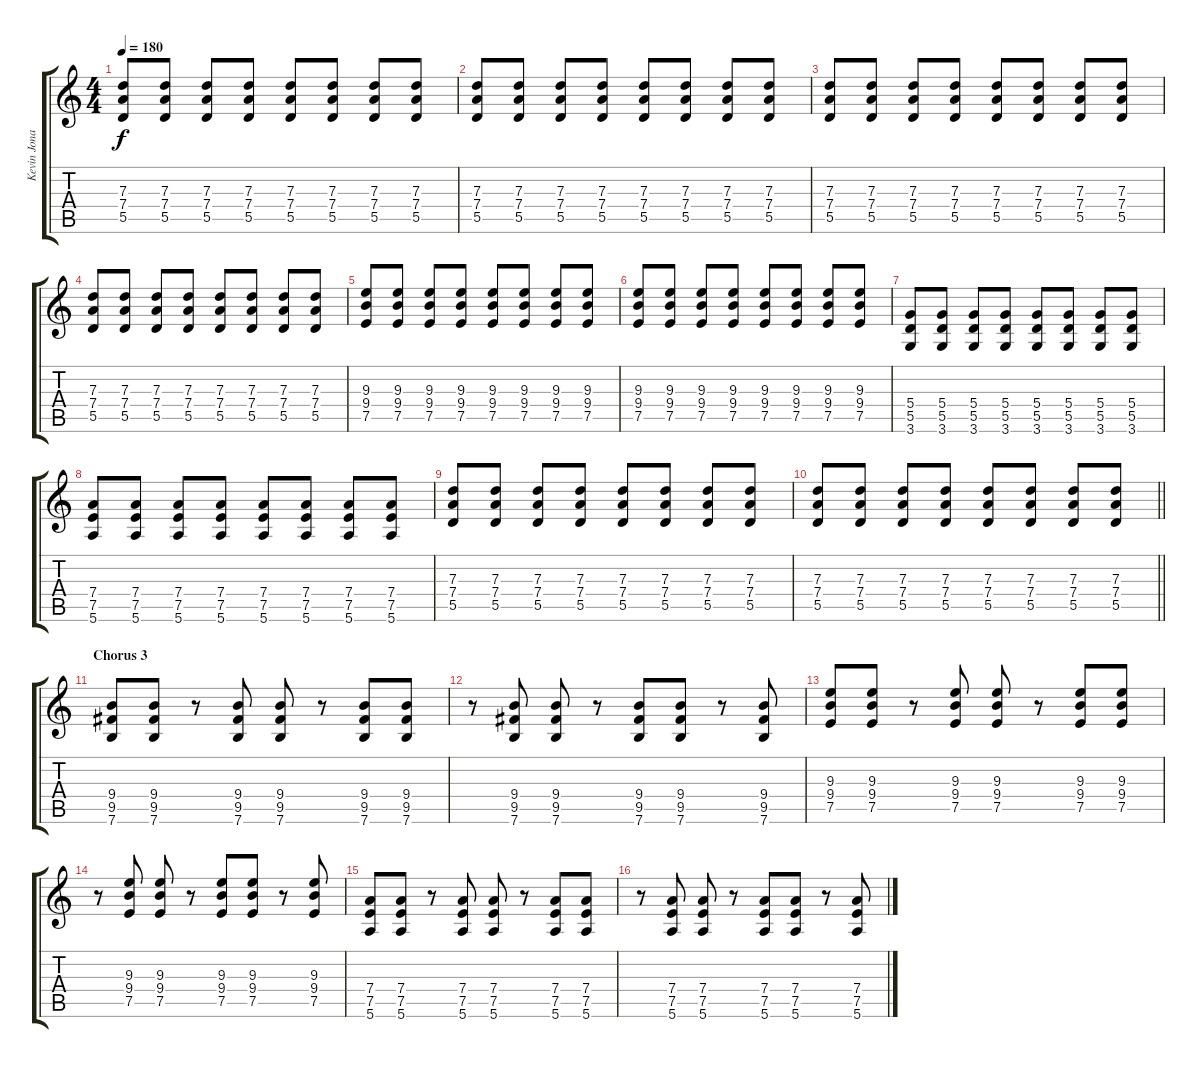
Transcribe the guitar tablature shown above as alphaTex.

\track ("Kevin Jonas" "Kevin Jona") {instrument distortionguitar}
\staff {score tabs}
\tuning (E4 B3 G3 D3 A2 E2) {hide}
\ts (4 4)
\tempo 180
\clef g2
\ks c
(7.3 7.4 5.5).8{dy f} (7.3 7.4 5.5).8 (7.3 7.4 5.5).8 (7.3 7.4 5.5).8 (7.3 7.4 5.5).8 (7.3 7.4 5.5).8 (7.3 7.4 5.5).8 (7.3 7.4 5.5).8 |
(7.3 7.4 5.5).8 (7.3 7.4 5.5).8 (7.3 7.4 5.5).8 (7.3 7.4 5.5).8 (7.3 7.4 5.5).8 (7.3 7.4 5.5).8 (7.3 7.4 5.5).8 (7.3 7.4 5.5).8 |
(7.3 7.4 5.5).8 (7.3 7.4 5.5).8 (7.3 7.4 5.5).8 (7.3 7.4 5.5).8 (7.3 7.4 5.5).8 (7.3 7.4 5.5).8 (7.3 7.4 5.5).8 (7.3 7.4 5.5).8 |
(7.3 7.4 5.5).8 (7.3 7.4 5.5).8 (7.3 7.4 5.5).8 (7.3 7.4 5.5).8 (7.3 7.4 5.5).8 (7.3 7.4 5.5).8 (7.3 7.4 5.5).8 (7.3 7.4 5.5).8 |
(9.3 9.4 7.5).8 (9.3 9.4 7.5).8 (9.3 9.4 7.5).8 (9.3 9.4 7.5).8 (9.3 9.4 7.5).8 (9.3 9.4 7.5).8 (9.3 9.4 7.5).8 (9.3 9.4 7.5).8 |
(9.3 9.4 7.5).8 (9.3 9.4 7.5).8 (9.3 9.4 7.5).8 (9.3 9.4 7.5).8 (9.3 9.4 7.5).8 (9.3 9.4 7.5).8 (9.3 9.4 7.5).8 (9.3 9.4 7.5).8 |
(5.4 5.5 3.6).8 (5.4 5.5 3.6).8 (5.4 5.5 3.6).8 (5.4 5.5 3.6).8 (5.4 5.5 3.6).8 (5.4 5.5 3.6).8 (5.4 5.5 3.6).8 (5.4 5.5 3.6).8 |
(7.4 7.5 5.6).8 (7.4 7.5 5.6).8 (7.4 7.5 5.6).8 (7.4 7.5 5.6).8 (7.4 7.5 5.6).8 (7.4 7.5 5.6).8 (7.4 7.5 5.6).8 (7.4 7.5 5.6).8 |
(7.3 7.4 5.5).8 (7.3 7.4 5.5).8 (7.3 7.4 5.5).8 (7.3 7.4 5.5).8 (7.3 7.4 5.5).8 (7.3 7.4 5.5).8 (7.3 7.4 5.5).8 (7.3 7.4 5.5).8 |
\barLineRight lightlight
(7.3 7.4 5.5).8 (7.3 7.4 5.5).8 (7.3 7.4 5.5).8 (7.3 7.4 5.5).8 (7.3 7.4 5.5).8 (7.3 7.4 5.5).8 (7.3 7.4 5.5).8 (7.3 7.4 5.5).8 |
\section ("" "Chorus 3")
(9.4 9.5 7.6).8 (9.4 9.5 7.6).8 r.8 (9.4 9.5 7.6).8 (9.4 9.5 7.6).8 r.8 (9.4 9.5 7.6).8 (9.4 9.5 7.6).8 |
r.8 (9.4 9.5 7.6).8 (9.4 9.5 7.6).8 r.8 (9.4 9.5 7.6).8 (9.4 9.5 7.6).8 r.8 (9.4 9.5 7.6).8 |
(9.3 9.4 7.5).8 (9.3 9.4 7.5).8 r.8 (9.3 9.4 7.5).8 (9.3 9.4 7.5).8 r.8 (9.3 9.4 7.5).8 (9.3 9.4 7.5).8 |
r.8 (9.3 9.4 7.5).8 (9.3 9.4 7.5).8 r.8 (9.3 9.4 7.5).8 (9.3 9.4 7.5).8 r.8 (9.3 9.4 7.5).8 |
(7.4 7.5 5.6).8 (7.4 7.5 5.6).8 r.8 (7.4 7.5 5.6).8 (7.4 7.5 5.6).8 r.8 (7.4 7.5 5.6).8 (7.4 7.5 5.6).8 |
r.8 (7.4 7.5 5.6).8 (7.4 7.5 5.6).8 r.8 (7.4 7.5 5.6).8 (7.4 7.5 5.6).8 r.8 (7.4 7.5 5.6).8
